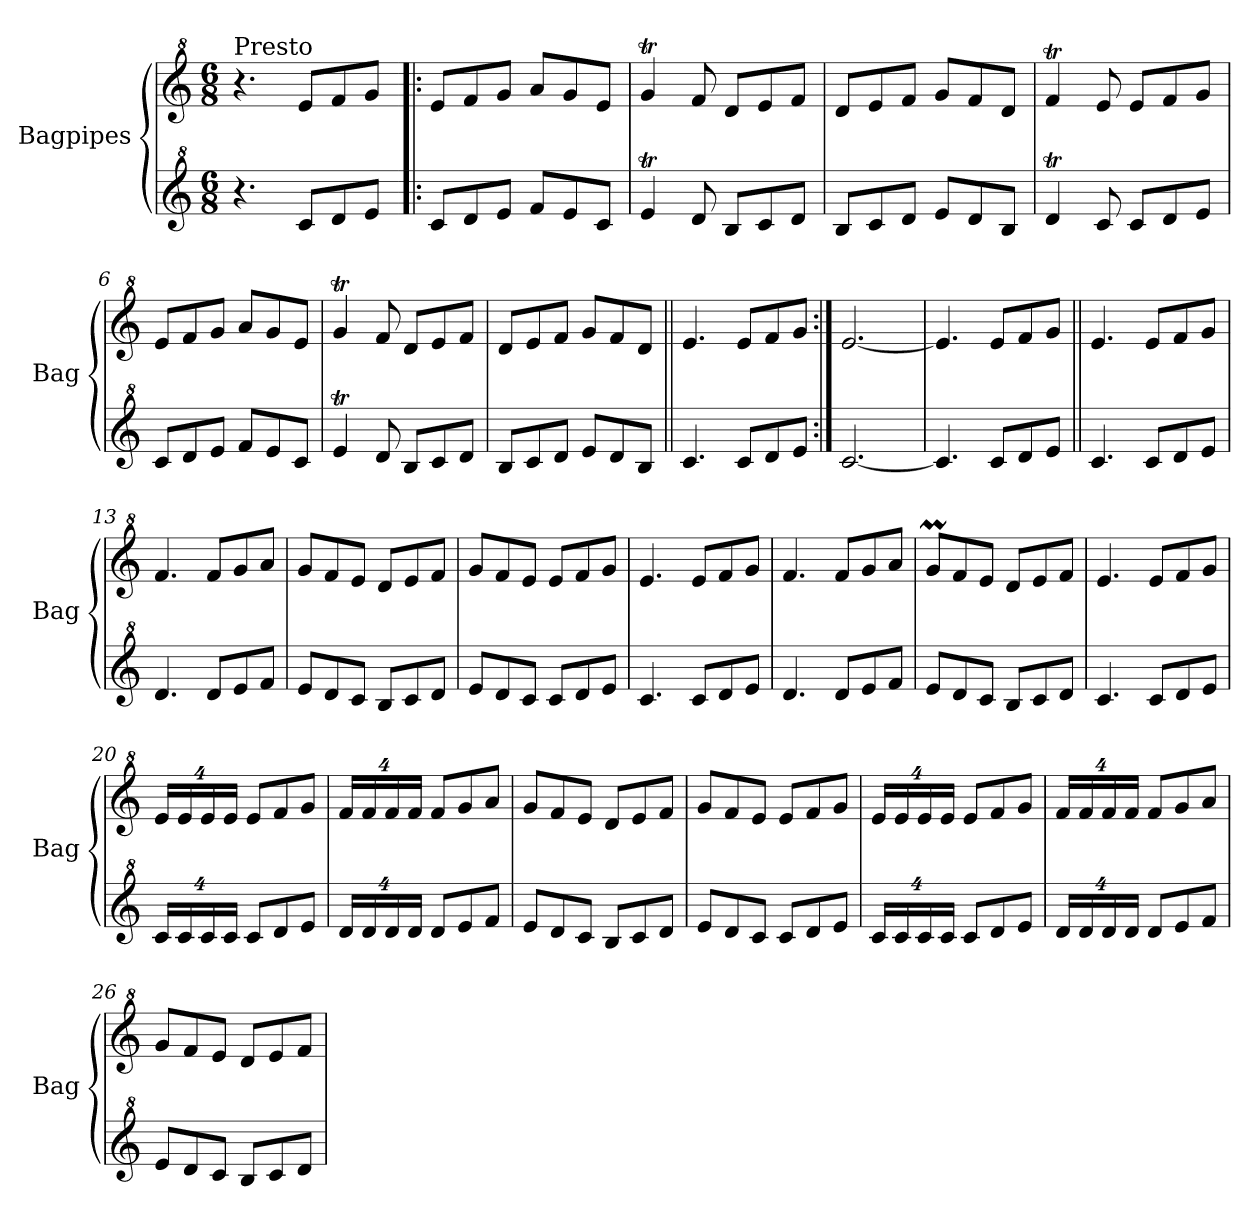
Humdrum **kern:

**kern	**kern
*part2	*part1
*staff2	*staff1
*I"Bagpipes	*I"Bagpipes
*I'Bag	*I'Bag
*clefG^2	*clefG^2
*k[]	*k[]
*C:	*C:
*M6/8	*M6/8
=1	=1
!	!LO:TX:a:t=Presto
4.r	4.r
8cc/L	8ee/L
8dd/	8ff/
8ee/J	8gg/J
=2!|:	=2!|:
8cc/L	8ee/L
8dd/	8ff/
8ee/J	8gg/J
8ff/L	8aa/L
8ee/	8gg/
8cc/J	8ee/J
=3	=3
4eet/	4ggT/
8dd/	8ff/
8b/L	8dd/L
8cc/	8ee/
8dd/J	8ff/J
=4	=4
8b/L	8dd/L
8cc/	8ee/
8dd/J	8ff/J
8ee/L	8gg/L
8dd/	8ff/
8b/J	8dd/J
=5	=5
4ddT/	4ffT/
8cc/	8ee/
8cc/L	8ee/L
8dd/	8ff/
8ee/J	8gg/J
=6	=6
8cc/L	8ee/L
8dd/	8ff/
8ee/J	8gg/J
8ff/L	8aa/L
8ee/	8gg/
8cc/J	8ee/J
=7	=7
4eet/	4ggT/
8dd/	8ff/
8b/L	8dd/L
8cc/	8ee/
8dd/J	8ff/J
!!LO:LB:g=z
=8	=8
8b/L	8dd/L
8cc/	8ee/
8dd/J	8ff/J
8ee/L	8gg/L
8dd/	8ff/
8b/J	8dd/J
=9||	=9||
4.cc/	4.ee/
8cc/L	8ee/L
8dd/	8ff/
8ee/J	8gg/J
=10:|!	=10:|!
[2.cc/	[2.ee/
=11	=11
4.cc/]	4.ee/]
8cc/L	8ee/L
8dd/	8ff/
8ee/J	8gg/J
=12||	=12||
4.cc/	4.ee/
8cc/L	8ee/L
8dd/	8ff/
8ee/J	8gg/J
=13	=13
4.dd/	4.ff/
8dd/L	8ff/L
8ee/	8gg/
8ff/J	8aa/J
=14	=14
8ee/L	8gg/L
8dd/	8ff/
8cc/J	8ee/J
8b/L	8dd/L
8cc/	8ee/
8dd/J	8ff/J
=15	=15
8ee/L	8gg/L
8dd/	8ff/
8cc/J	8ee/J
8cc/L	8ee/L
8dd/	8ff/
8ee/J	8gg/J
=16	=16
4.cc/	4.ee/
8cc/L	8ee/L
8dd/	8ff/
8ee/J	8gg/J
!!LO:LB:g=z
=17	=17
4.dd/	4.ff/
8dd/L	8ff/L
8ee/	8gg/
8ff/J	8aa/J
=18	=18
8ee/L	8ggM/L
8dd/	8ff/
8cc/J	8ee/J
8b/L	8dd/L
8cc/	8ee/
8dd/J	8ff/J
=19	=19
4.cc/	4.ee/
8cc/L	8ee/L
8dd/	8ff/
8ee/J	8gg/J
=20	=20
*Xbrackettup	*Xbrackettup
32%3cc/L	32%3ee/L
32%3cc/	32%3ee/
32%3cc/	32%3ee/
32%3cc/J	32%3ee/J
8cc/L	8ee/L
8dd/	8ff/
8ee/J	8gg/J
=21	=21
32%3dd/L	32%3ff/L
32%3dd/	32%3ff/
32%3dd/	32%3ff/
32%3dd/J	32%3ff/J
8dd/L	8ff/L
8ee/	8gg/
8ff/J	8aa/J
=22	=22
8ee/L	8gg/L
8dd/	8ff/
8cc/J	8ee/J
8b/L	8dd/L
8cc/	8ee/
8dd/J	8ff/J
=23	=23
8ee/L	8gg/L
8dd/	8ff/
8cc/J	8ee/J
8cc/L	8ee/L
8dd/	8ff/
8ee/J	8gg/J
!!LO:LB:g=z
=24	=24
32%3cc/L	32%3ee/L
32%3cc/	32%3ee/
32%3cc/	32%3ee/
32%3cc/J	32%3ee/J
8cc/L	8ee/L
8dd/	8ff/
8ee/J	8gg/J
=25	=25
32%3dd/L	32%3ff/L
32%3dd/	32%3ff/
32%3dd/	32%3ff/
32%3dd/J	32%3ff/J
8dd/L	8ff/L
8ee/	8gg/
8ff/J	8aa/J
=26	=26
8ee/L	8gg/L
8dd/	8ff/
8cc/J	8ee/J
8b/L	8dd/L
8cc/	8ee/
8dd/J	8ff/J
=	=
*-	*-
